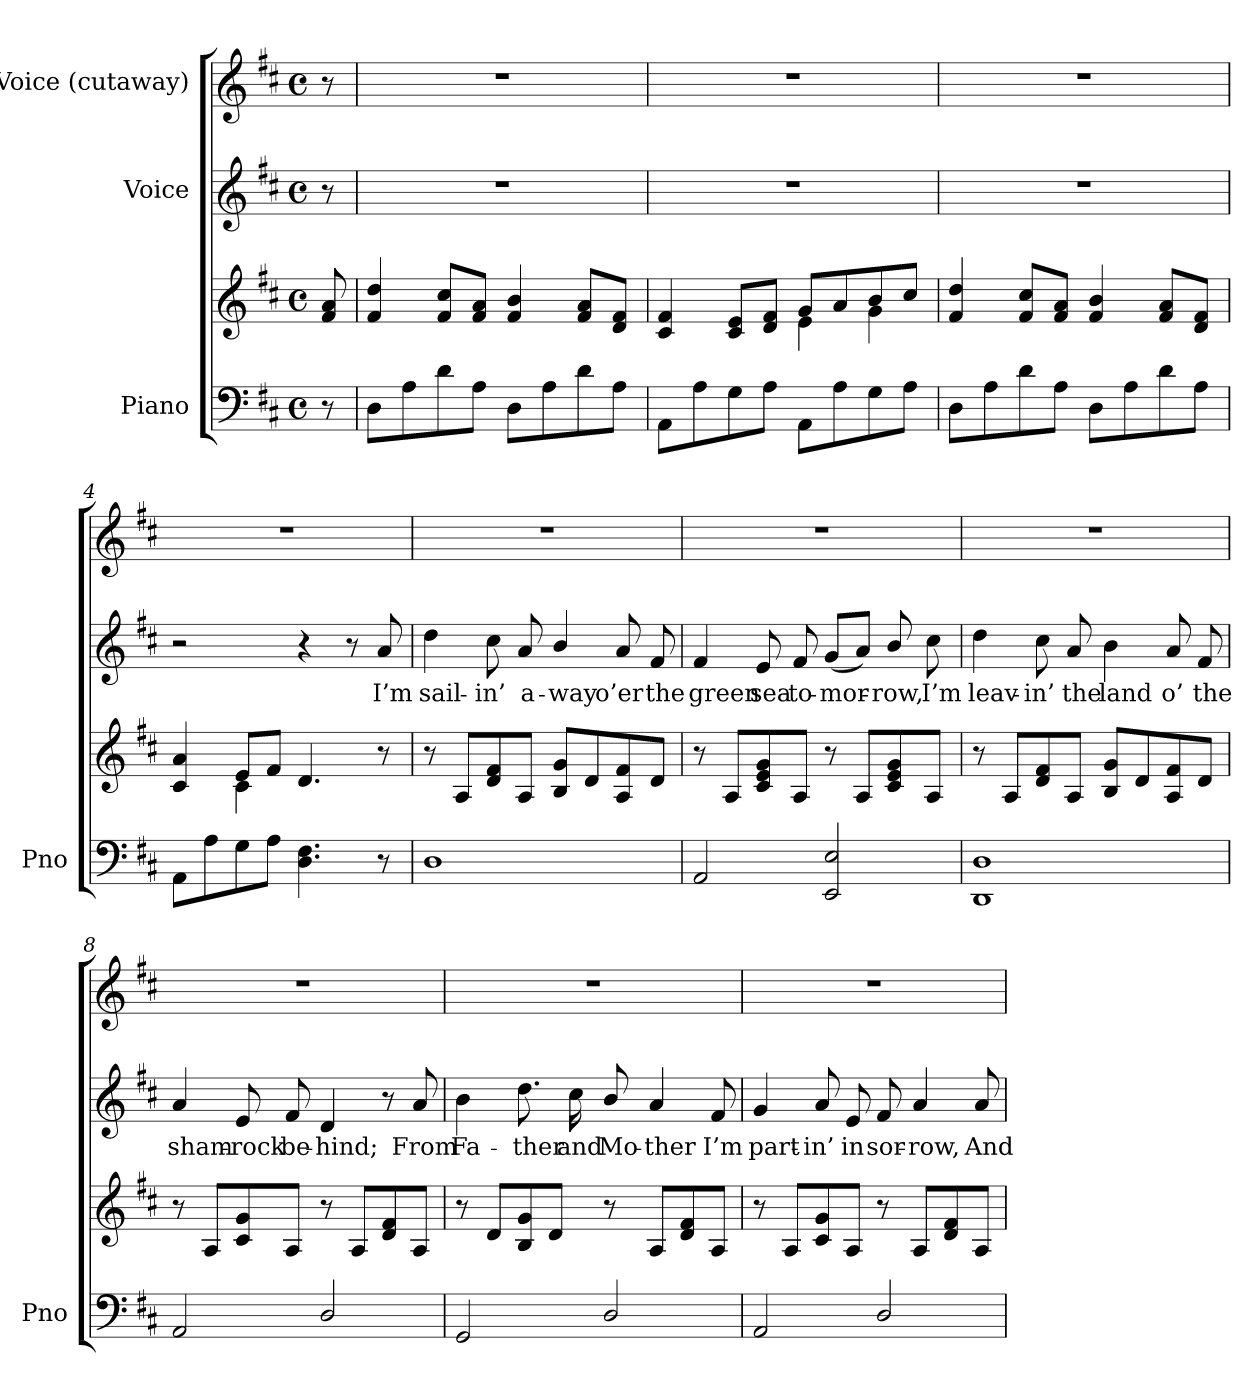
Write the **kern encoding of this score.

**kern	**kern	**kern	**text	**kern
*part3	*part3	*part2	*part2	*part1
*staff4	*staff3	*staff2	*staff2	*staff1
*I"Piano	*	*I"Voice	*	*I"Voice (cutaway)
*I'Pno	*	*	*	*
*	*	*	*	*stria5
*clefF4	*clefG2	*clefG2	*	*clefG2
*k[f#c#]	*k[f#c#]	*k[f#c#]	*	*k[f#c#]
*M4/4	*M4/4	*M4/4	*	*M4/4
*met(c)	*met(c)	*met(c)	*	*met(c)
=	=	=	=	=
8r	8f#/ 8a/	8r	.	8r
=1	=1	=1	=1	=1
8D\L	4f#/ 4dd/	1r	.	1r
8A\	.	.	.	.
8d\	8f#/ 8cc#/L	.	.	.
8A\J	8f#/ 8a/J	.	.	.
8D\L	4f#/ 4b/	.	.	.
8A\	.	.	.	.
8d\	8f#/ 8a/L	.	.	.
8A\J	8d/ 8f#/J	.	.	.
=2	=2	=2	=2	=2
*	*^	*	*	*
8AA\L	4c#/ 4f#/	2ryy	1r	.	1r
8A\	.	.	.	.	.
8G\	8c#/ 8e/L	.	.	.	.
8A\J	8d/ 8f#/J	.	.	.	.
8AA\L	8g/L	4e\	.	.	.
8A\	8a/	.	.	.	.
8G\	8b/	4g\	.	.	.
8A\J	8cc#/J	.	.	.	.
*	*v	*v	*	*	*
=3	=3	=3	=3	=3
8D\L	4f#/ 4dd/	1r	.	1r
8A\	.	.	.	.
8d\	8f#/ 8cc#/L	.	.	.
8A\J	8f#/ 8a/J	.	.	.
8D\L	4f#/ 4b/	.	.	.
8A\	.	.	.	.
8d\	8f#/ 8a/L	.	.	.
8A\J	8d/ 8f#/J	.	.	.
=4	=4	=4	=4	=4
*	*^	*	*	*
8AA\L	4c#/ 4a/	4ryy	2r	.	1r
8A\	.	.	.	.	.
8G\	8e/L	4c#\	.	.	.
8A\J	8f#/J	.	.	.	.
4.D\ 4.F#\	4.d/	2ryy	4r	.	.
.	.	.	8r	.	.
8r	8r	.	8a/	I’m	.
*	*v	*v	*	*	*
=5	=5	=5	=5	=5
1D	8r	4dd\	sail-	1r
.	8A/L	.	.	.
.	8d/ 8f#/	8cc#\	-in’	.
.	8A/J	8a/	a-	.
.	8B/ 8g/L	4b/	-way	.
.	8d/	.	.	.
.	8A/ 8f#/	8a/	o’er	.
.	8d/J	8f#/	the	.
=6	=6	=6	=6	=6
2AA/	8r	4f#/	green	1r
.	8A/L	.	.	.
.	8c#/ 8e/ 8g/	8e/	sea	.
.	8A/J	8f#/	to-	.
2EE/ 2E/	8r	(8g/L	-mor-	.
.	8A/L	8a/J)	.	.
.	8c#/ 8e/ 8g/	8b/	-row,	.
.	8A/J	8cc#\	I’m	.
=7	=7	=7	=7	=7
1DD 1D	8r	4dd\	leav-	1r
.	8A/L	.	.	.
.	8d/ 8f#/	8cc#\	-in’	.
.	8A/J	8a/	the	.
.	8B/ 8g/L	4b\	land	.
.	8d/	.	.	.
.	8A/ 8f#/	8a/	o’	.
.	8d/J	8f#/	the	.
=8	=8	=8	=8	=8
2AA/	8r	4a/	sham-	1r
.	8A/L	.	.	.
.	8c#/ 8g/	8e/	-rock	.
.	8A/J	8f#/	be-	.
2D/	8r	4d/	-hind;	.
.	8A/L	.	.	.
.	8d/ 8f#/	8r	.	.
.	8A/J	8a/	From	.
=9	=9	=9	=9	=9
2GG/	8r	4b\	Fa-	1r
.	8d/L	.	.	.
.	8B/ 8g/	8.dd\	-ther	.
.	8d/J	.	.	.
.	.	16cc#\	and	.
2D/	8r	8b/	Mo-	.
.	8A/L	4a/	-ther	.
.	8d/ 8f#/	.	.	.
.	8A/J	8f#/	I’m	.
=10	=10	=10	=10	=10
2AA/	8r	4g/	part-	1r
.	8A/L	.	.	.
.	8c#/ 8g/	8a/	-in’	.
.	8A/J	8e/	in	.
2D/	8r	8f#/	sor-	.
.	8A/L	4a/	-row,	.
.	8d/ 8f#/	.	.	.
.	8A/J	8a/	And	.
=	=	=	=	=
*-	*-	*-	*-	*-
